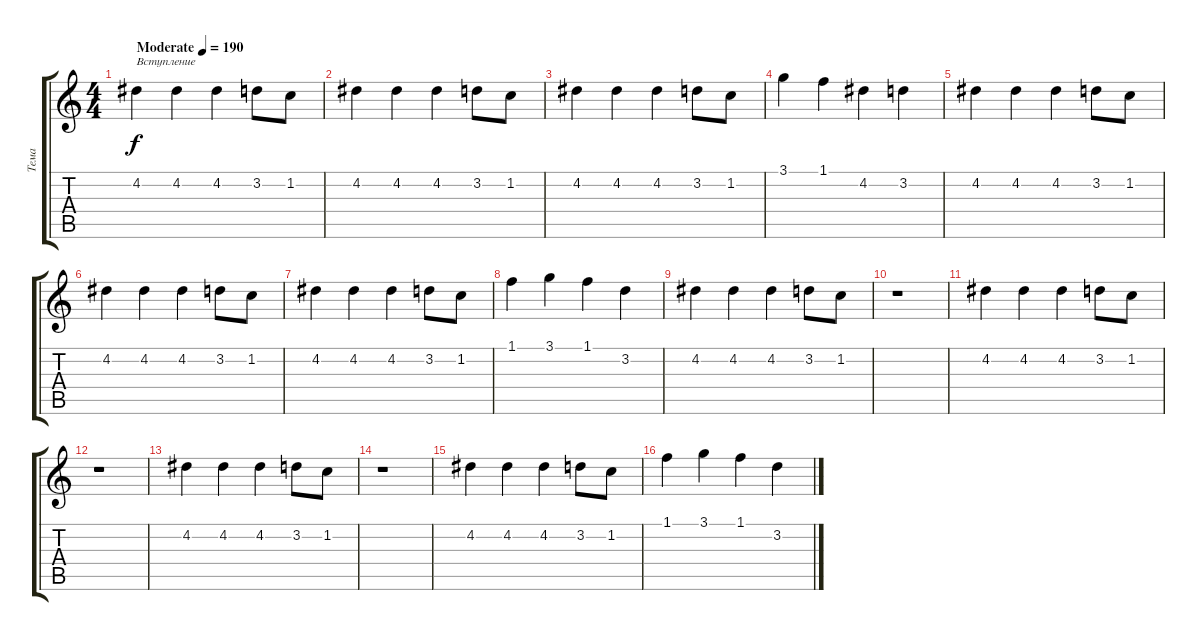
\track ("Тема" "Тема") {instrument electricguitarclean}
\staff {score tabs}
\tuning (E4 B3 G3 D3 A2 E2) {hide}
\ts (4 4)
\tempo (190 "Moderate")
\clef g2
\ks c
4.2.4{txt "Вступление" dy f instrument electricguitarclean} 4.2.4 4.2.4 3.2.8 1.2.8 |
4.2.4 4.2.4 4.2.4 3.2.8 1.2.8 |
4.2.4 4.2.4 4.2.4 3.2.8 1.2.8 |
3.1.4 1.1.4 4.2.4 3.2.4 |
4.2.4 4.2.4 4.2.4 3.2.8 1.2.8 |
4.2.4 4.2.4 4.2.4 3.2.8 1.2.8 |
4.2.4 4.2.4 4.2.4 3.2.8 1.2.8 |
1.1.4 3.1.4 1.1.4 3.2.4 |
4.2.4 4.2.4 4.2.4 3.2.8 1.2.8 |
r.1 |
4.2.4 4.2.4 4.2.4 3.2.8 1.2.8 |
r.1 |
4.2.4 4.2.4 4.2.4 3.2.8 1.2.8 |
r.1 |
4.2.4 4.2.4 4.2.4 3.2.8 1.2.8 |
1.1.4 3.1.4 1.1.4 3.2.4
